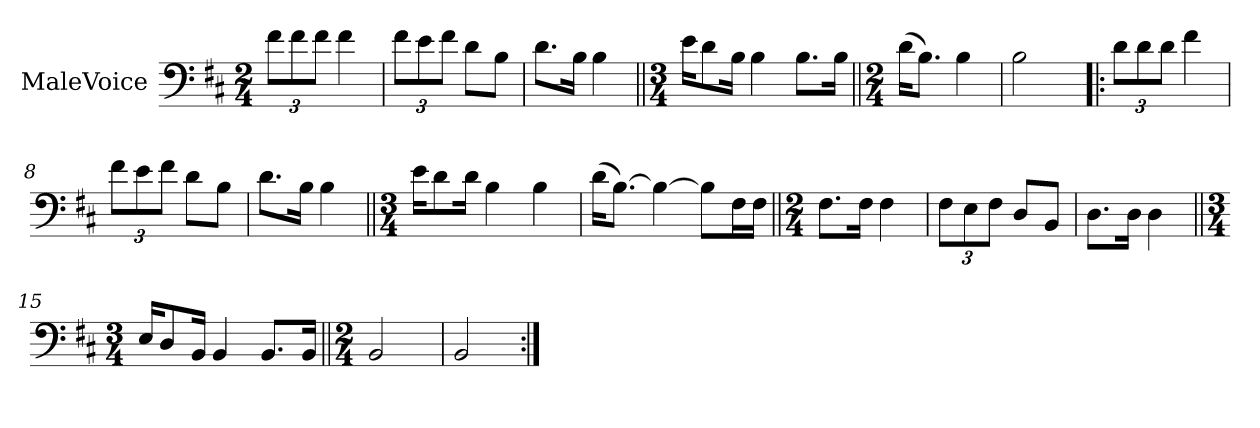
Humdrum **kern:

**kern
*part1
*staff1
*I"MaleVoice
*clefF4
*k[f#c#]
*M2/4
*MM144
=1
12f#\L
12f#\
12f#\J
4f#
=2
12f#\L
12e\
12f#\J
8d\L
8B\J
=3
8.d\L
16B\Jk
4B
=4||
*M3/4
16e\KL
8d\
16B\Jk
4B
8.B\L
16B\Jk
=5||
*M2/4
(16d\KL
8.B\J)
4B
=6
2B
=7!|:
12d\L
12d\
12d\J
4f#
=8
12f#\L
12e\
12f#\J
8d\L
8B\J
=9
8.d\L
16B\Jk
4B
=10||
*M3/4
16e\KL
8d\
16d\Jk
4B
4B
=11
(16d\KL
[8.B\J)
4B_
8B\L]
16F#\L
16F#\JJ
=12||
*M2/4
8.F#\L
16F#\Jk
4F#
=13
12F#\L
12E\
12F#\J
8D/L
8BB/J
=14
8.D\L
16D\Jk
4D
=15||
*M3/4
16E/KL
8D/
16BB/Jk
4BB
8.BB/L
16BB/Jk
=16||
*M2/4
2BB
=17
2BB
=:|!
*-
